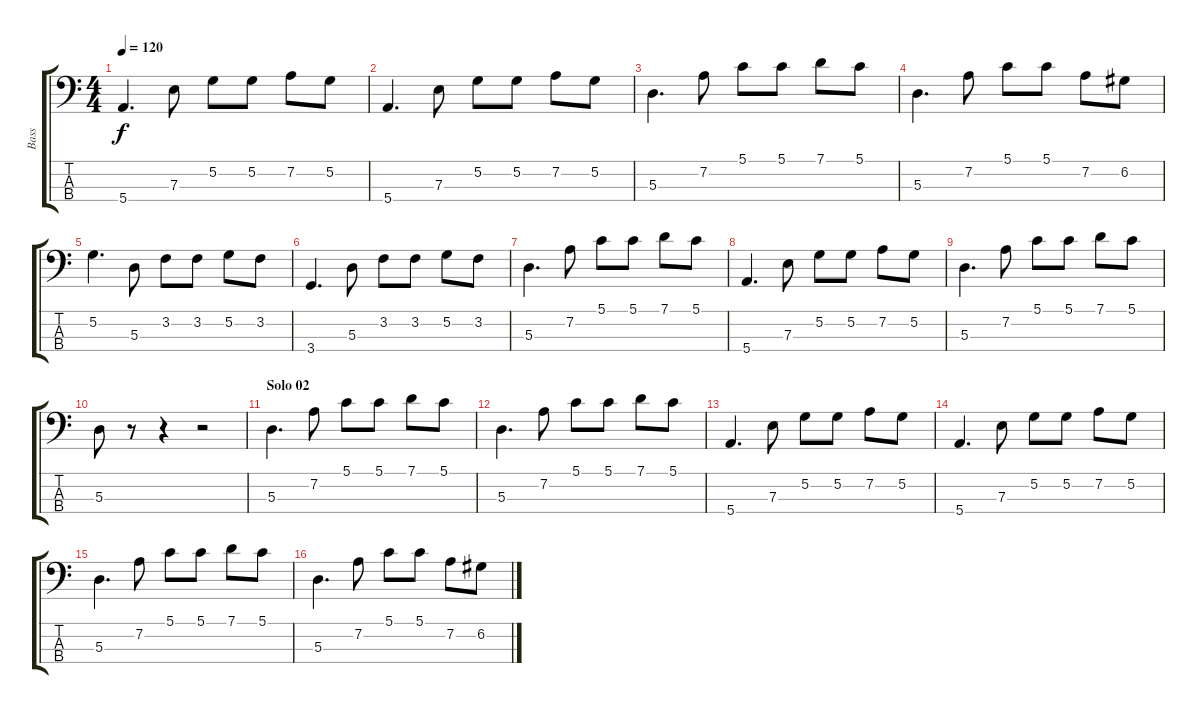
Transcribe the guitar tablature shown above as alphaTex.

\track ("Bass" "Bass") {instrument electricbassfinger}
\staff {score tabs}
\tuning (G2 D2 A1 E1) {hide}
\ts (4 4)
\tempo 120
\clef f4
\ks c
5.4.4{d dy f} 7.3.8 5.2.8 5.2.8 7.2.8 5.2.8 |
5.4.4{d} 7.3.8 5.2.8 5.2.8 7.2.8 5.2.8 |
5.3.4{d} 7.2.8 5.1.8 5.1.8 7.1.8 5.1.8 |
5.3.4{d} 7.2.8 5.1.8 5.1.8 7.2.8 6.2.8 |
5.2.4{d} 5.3.8 3.2.8 3.2.8 5.2.8 3.2.8 |
3.4.4{d} 5.3.8 3.2.8 3.2.8 5.2.8 3.2.8 |
5.3.4{d} 7.2.8 5.1.8 5.1.8 7.1.8 5.1.8 |
5.4.4{d} 7.3.8 5.2.8 5.2.8 7.2.8 5.2.8 |
5.3.4{d} 7.2.8 5.1.8 5.1.8 7.1.8 5.1.8 |
5.3.8 r.8 r.4 r.2 |
\section ("" "Solo 02")
5.3.4{d} 7.2.8 5.1.8 5.1.8 7.1.8 5.1.8 |
5.3.4{d} 7.2.8 5.1.8 5.1.8 7.1.8 5.1.8 |
5.4.4{d} 7.3.8 5.2.8 5.2.8 7.2.8 5.2.8 |
5.4.4{d} 7.3.8 5.2.8 5.2.8 7.2.8 5.2.8 |
5.3.4{d} 7.2.8 5.1.8 5.1.8 7.1.8 5.1.8 |
5.3.4{d} 7.2.8 5.1.8 5.1.8 7.2.8 6.2.8
